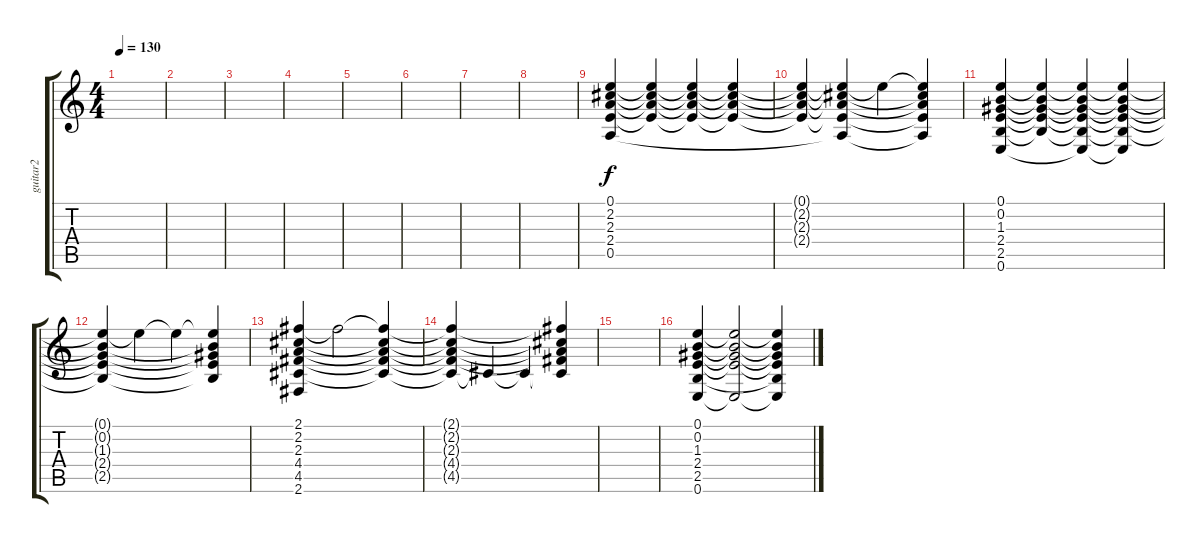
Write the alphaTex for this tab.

\track ("guitar2" "guitar2") {instrument overdrivenguitar}
\staff {score tabs}
\tuning (E4 B3 G3 D3 A2 E2) {hide}
\ts (4 4)
\tempo 130
\clef g2
\ks c
|
|
|
|
|
|
|
|
(0.1 2.2 2.3 2.4 0.5).4 (0.1{t} 2.2{t} 2.3{t} 2.4{t}).4 (0.1{t} 2.2{t} 2.3{t} 2.4{t}).4 (0.1{t} 2.2{t} 2.3{t} 2.4{t}).4 |
(0.1{t} 2.2{t} 2.3{t} 2.4{t}).4 (0.1{t} 2.2{t} 2.3{t} 2.4{t} 0.5{t}).4 0.1{t}.4 (0.1{t} 2.2{t} 2.3{t} 2.4{t} 0.5{t}).4 |
(0.1 0.2 1.3 2.4 2.5 0.6).4 (0.1{t} 0.2{t} 1.3{t} 2.4{t} 2.5{t}).4 (0.1{t} 0.2{t} 1.3{t} 2.4{t} 2.5{t} 0.6{t}).4 (0.1{t} 0.2{t} 1.3{t} 2.4{t} 2.5{t} 0.6{t}).4 |
(0.1{t} 0.2{t} 1.3{t} 2.4{t} 2.5{t}).4 0.1{t}.4 0.1{t}.4 (0.1{t} 0.2{t} 1.3{t} 2.4{t} 2.5{t}).4 |
(2.1 2.2 2.3 4.4 4.5 2.6).4 2.1{t}.2 (2.1{t} 2.2{t} 2.3{t} 4.4{t} 4.5{t}).4 |
(2.1{t} 2.2{t} 2.3{t} 4.4{t} 4.5{t}).4 4.5{t}.4 4.5{t}.4 (2.1{t} 2.2{t} 2.3{t} 4.4{t} 4.5{t}).4 |
|
(0.1 0.2 1.3 2.4 2.5 0.6).4 (0.1{t} 0.2{t} 1.3{t} 2.4{t} 0.6{t}).2 (0.1{t} 0.2{t} 1.3{t} 2.4{t} 2.5{t} 0.6{t}).4
